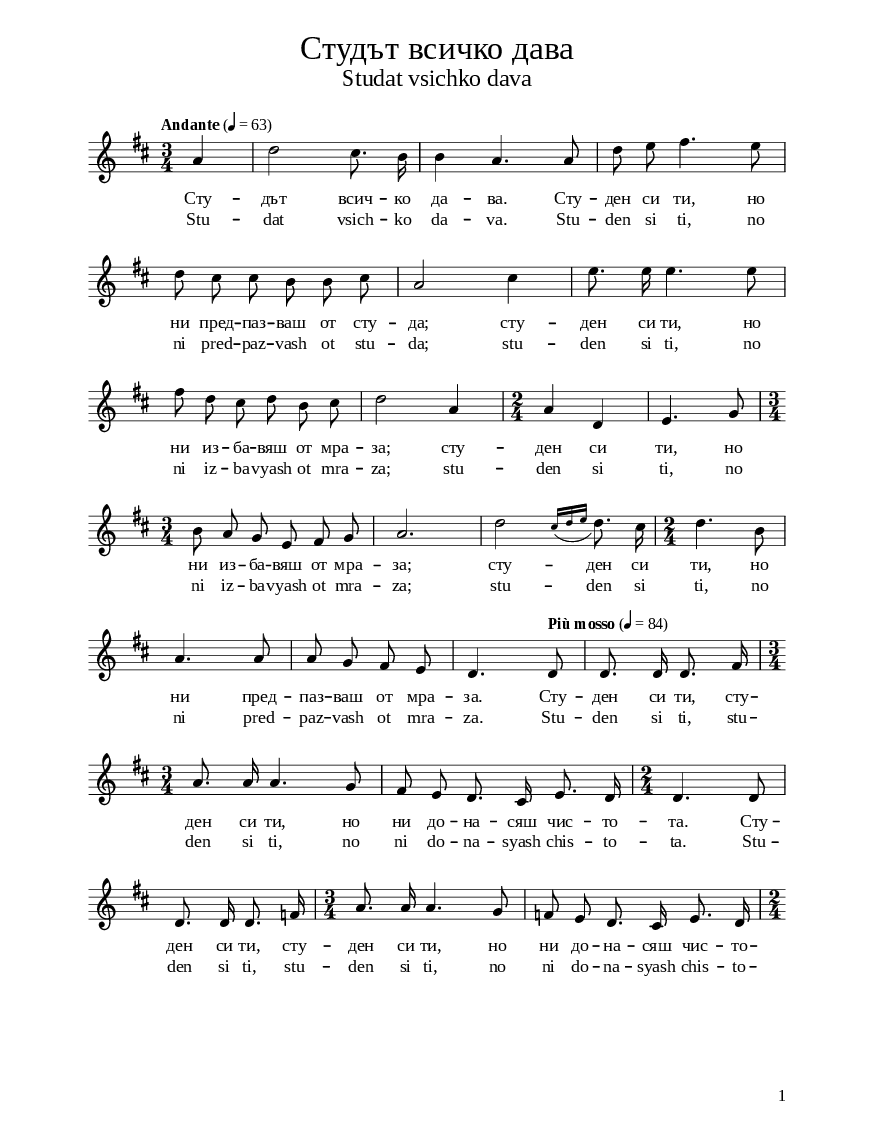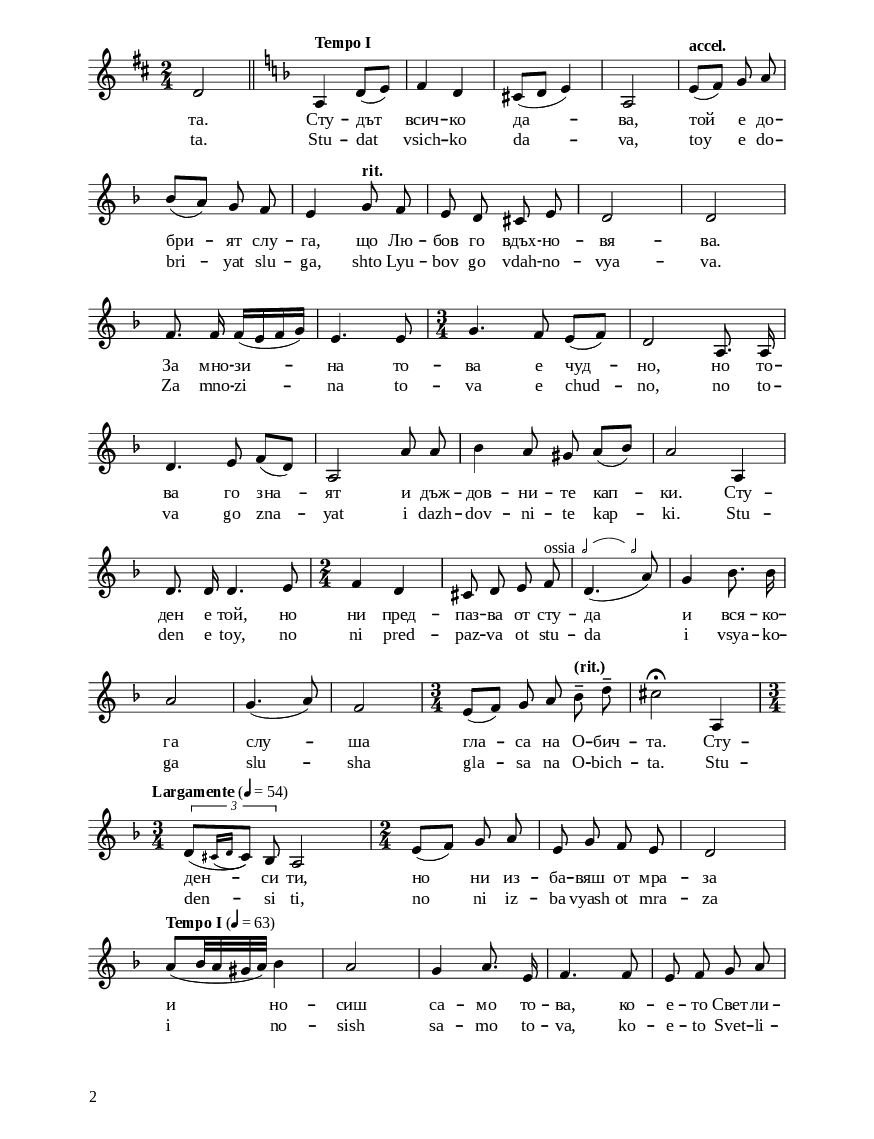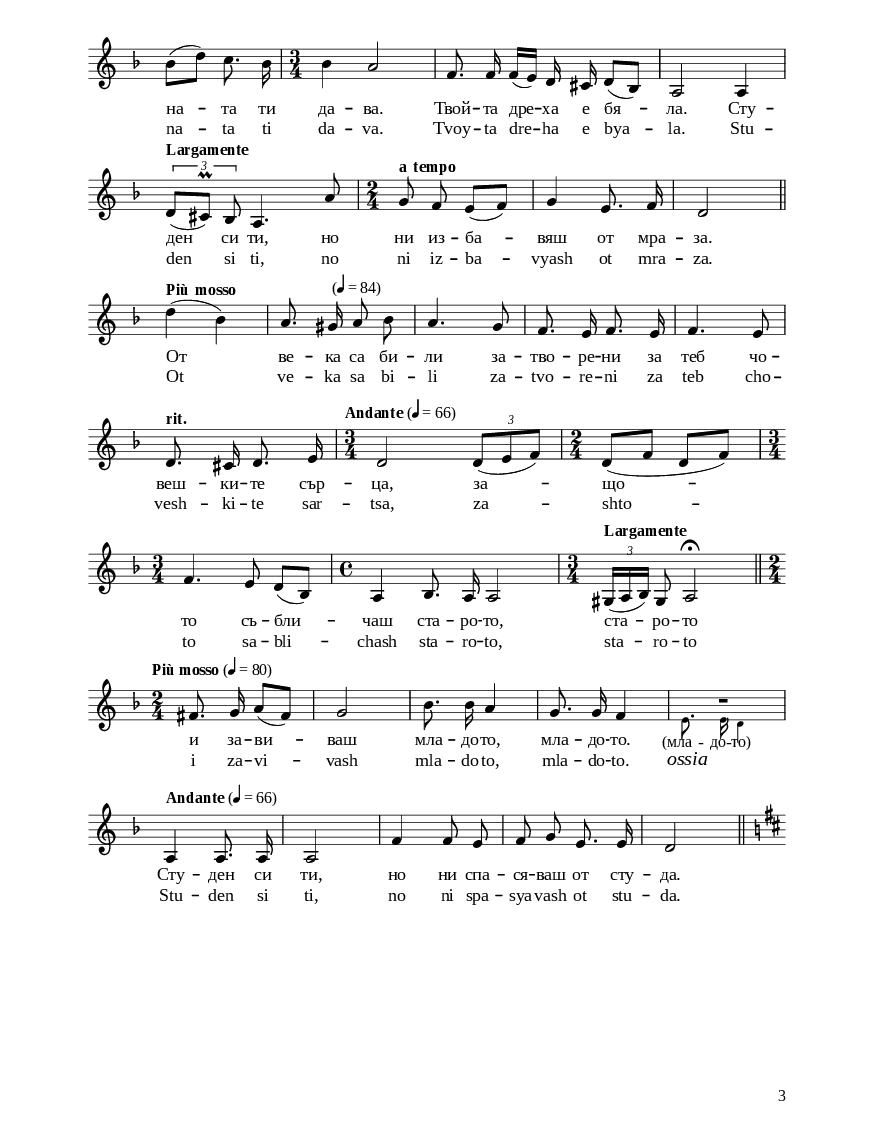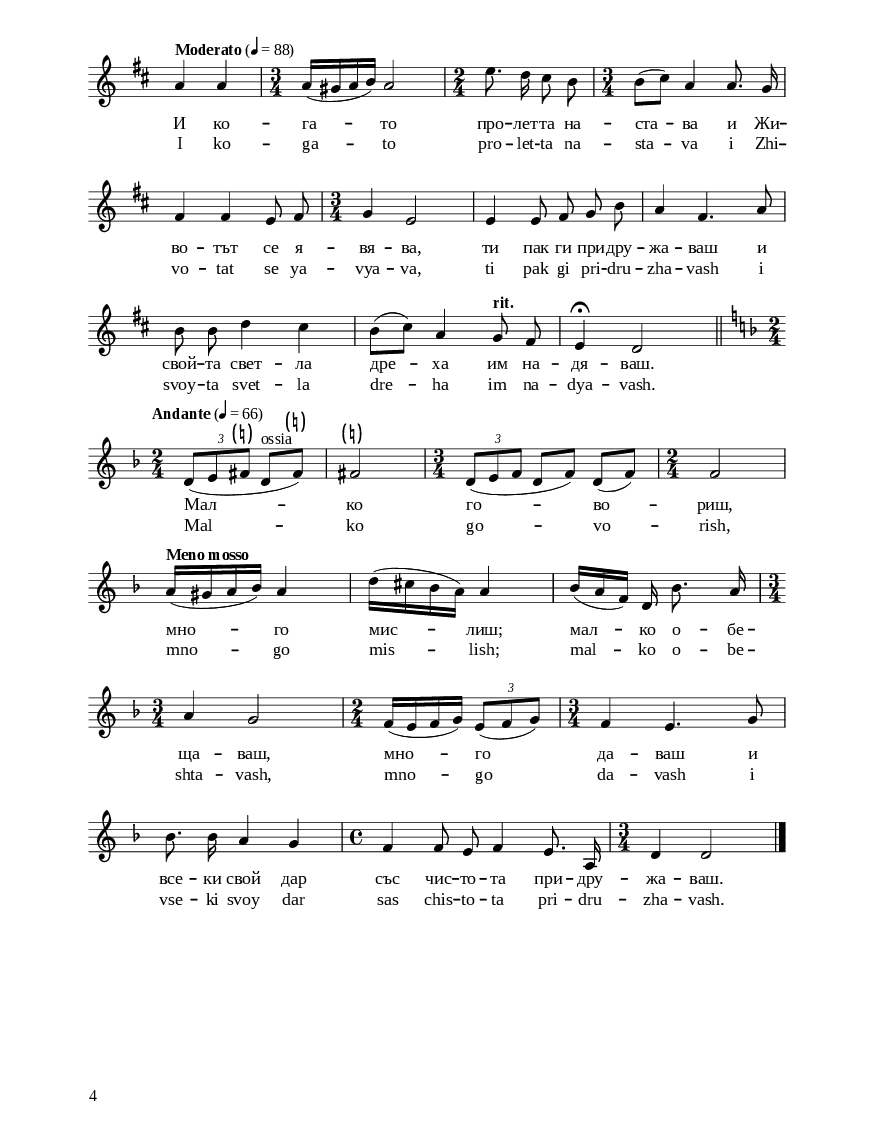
\version "2.22.1"

\include "include/globals.ily"

\bookpart {
  \include "include/bookpart-paper.ily"
  \score {
    \include "include/score-layout.ily"

    \new Voice \absolute {
      \clef treble
      \key d \major
      \time 3/4
      \tempoFunc "Andante" 4 "63"
      \autoBeamOff
      \partial 4
      a'4 | % 2
      d''2  cis''8.  b'16 | % 3
      b'4  a'4.  a'8 | % 4
      d''8  e''8  fis''4.  e''8
      \break | % 5
      d''8  cis''8  cis''8  b'8
      b'8  cis''8 | % 6
      a'2  cis''4 | % 7
      e''8.  e''16  e''4.  e''8
      \break | % 8
      fis''8  d''8  cis''8  d''8
      b'8  cis''8 | % 9
      d''2  a'4 |
      \time 2/4  |
      a'4  d'4 | % 11
      e'4.  g'8 \break | % 12
      \time 3/4  | % 12
      b'8  a'8  g'8  e'8  fis'8
      g'8 | % 13
      a'2. | % 14
      d''2 \grace {
        cis''16 ( [  d''16
        e''16 ]
      }
      d''8. )  cis''16 | % 15
      \time 2/4  | % 15
      d''4.  b'8 \break | % 16
      a'4.  a'8 | % 17
      a'8  g'8  fis'8  e'8 | % 18
      d'4. \tempoFunc "Più mosso" 4 "84" d'8 | % 19
      d'8.  d'16  d'8.  fis'16 \break |
      \time 3/4  |
      a'8.  a'16  a'4.  g'8 | % 21
      fis'8  e'8  d'8.  cis'16  e'8.
      d'16 | % 22
      \time 2/4  | % 22
      d'4.  d'8 \break | % 23
      d'8.  d'16  d'8.  f'16 | % 24
      \time 3/4  | % 24
      a'8.  a'16  a'4.  g'8 | % 25
      f'8  e'8  d'8.  cis'16  e'8.
      d'16  % 26
      \break | % 27
      \time 2/4  | % 26
      d'2 \bar "||"

      \key f \major | % 27
      \tempo "Tempo I" a4  d'8 ( [  e'8 ) ] | % 28
      f'4  d'4 | % 29
      cis'8 ( [  d'8 ]  e'4 ) |
      a2 | % 31
      \tempo "accel." e'8 ( [ f'8 ) ]
      g'8  a'8 \break | % 32
      bes'8 ( [  a'8 ) ]  g'8  f'8 | % 33
      e'4  g'8 ^\markup{ \bold {rit.} }  f'8 | % 34
      e'8  d'8  cis'8  e'8 | % 35
      d'2 | % 36
      d'2 \break | % 37
      f'8.  f'16  f'16 ( [  e'16  f'16
      g'16 ) ] | % 38
      e'4.  e'8 | % 39
      \time 3/4  | % 39
      g'4.  f'8  e'8 ( [  f'8 ) ] |
      d'2  a8.  a16 \break | % 41
      d'4.  e'8  f'8 ( [  d'8 ) ] | % 42
      a2  a'8  a'8 | % 43
      bes'4  a'8  gis'8  a'8 ( [
      bes'8 ) ] | % 44
      a'2  a4 | % 45
      d'8.  d'16  d'4.  e'8 | % 46
      \time 2/4  | % 46
      f'4  d'4 | % 47
      cis'8  d'8  e'8  f'8^\markup {
        "ossia"
        \fontsize #-6 \general-align #Y #DOWN \note {2} #0.8
        \path #0.06 #'((moveto 0 1)
                      (curveto 0 1 1.5 2 3 1)
                     )
        \fontsize #-6 \general-align #Y #DOWN \note {2} #0.8
      }  | % 48
      d'4. (  a'8 ) | % 49
      g'4  bes'8.  bes'16 \break |
      a'2 | % 51
      g'4. (  a'8 ) | % 52
      f'2 | % 53
      \time 3/4  | % 53
      e'8 ( [  f'8 ) ]  g'8  a'8
      bes'8 -- ^\markup{ \bold {(rit.)} }  d''8 -- | % 54
      cis''2 ^\fermata  a4 \time 3/4 \break | % 55
      
      \tempoFunc "Largamente" 4 "54"
      \times 2/3  {
        d'8[ \=1( \grace { cis'16 \=2([ d'16 ]}  cis'8 \=1)\=2)] bes8
      }
      a2 | % 56
      \time 2/4  | % 56
      e'8 ( [  f'8 ) ]  g'8  a'8  | % 57
      e'8  g'8  f'8  e'8 | % 58
      d'2 \break | % 59
      \tempoFunc "Tempo I" 4 "63"
      a'8 ( [  bes'32  a'32  gis'32
      a'32 ) ]  bes'4 |
      a'2 | % 61
      g'4  a'8.  e'16 | % 62
      f'4.  f'8 | % 63
      e'8  f'8  g'8  a'8 \break | % 64
      bes'8 ( [  d''8 ) ]  c''8.
      bes'16 | % 65
      \time 3/4  | % 65
      bes'4  a'2 | % 66
      f'8.  f'16  f'16 ( [  e'16 ) ]
      d'16  cis'16  d'8 ( [  bes8 ) ] | % 67
      a2  a4 \break | % 68

      \times 2/3  {
        d'8 ( [ ^\markup{ \bold {Largamente} }  cis'8\prall ) ]
        bes8
      }
      a4. a'8
      | % 69
      \time 2/4  | % 69
      g'8 ^\markup{ \bold {a tempo} }  f'8  e'8 ( [
      f'8 ) ] |
      g'4  e'8.  f'16 | % 71
      d'2 \bar "||"
      \break | % 72
      d''4 ( ^\markup{ \bold {Più mosso} }  bes'4 ) | % 73
      a'8. \tempoFunc "" 4 "84"  gis'16  a'8  bes'8
      | % 74
      a'4.  g'8 | % 75
      f'8.  e'16  f'8.  e'16 | % 76
      f'4.  e'8 \break | % 77
      d'8. ^\markup{ \bold {rit.} }  cis'16  d'8.
      e'16 | % 78
      \time 3/4  | % 78
      \tempoFunc "Andante" 4 "66" d'2
      \times 2/3  {
        d'8 ( [  e'8  f'8 ) ]
      }
      | % 79
      \time 2/4  | % 79
      d'8 ( [  f'8 ]  d'8 [  f'8 ) ] \break |
      \time 3/4  |
      f'4.  e'8  d'8 ( [  bes8 ) ] | % 81
      \time 4/4  | % 81
      a4  bes8.  a16  a2 | % 82
      \time 3/4  | % 82
      \times 2/3  {
        gis16 ( [ ^\markup{ \bold {Largamente} }  a16
        bes16 )]
      }
      gis8  a2 ^\fermata \bar "||"
      \break | % 83
      \time 2/4  | % 83
      \tempoFunc "Più mosso" 4 "80" fis'8.  g'16  a'8 ( [
      fis'8 ) ] | % 84
      g'2 | % 85
      bes'8.  bes'16  a'4 | % 86
      g'8.  g'16  f'4 | % 87
     %ne znam kak da napisha malkite noti
     
      \once \override TextScript.extra-offset = #'(-2.7 . 1)
      \once \override Stem #'length = #5 
      \stemDown \tweak font-size #-3  
      e'8._\markup {(мла - до-то)}  

      \once \override TextScript.extra-offset = #'(-7.3 . 1)
      \once \override Stem #'length = #5 
      \stemDown \tweak font-size #-3  
      e'16_\markup \fontsize #+2 \italic {"ossia"}   
      
      \once \override TextScript.extra-offset = #'(-2.5 . 10.7)
      \once \override Stem #'length = #5 
      \stemDown \tweak font-size #-3  
      d'4_\markup \fontsize #-2 \musicglyph "rests.0"
      
      \stemNeutral
      \break | % 88
      \tempoFunc "Andante" 4 "66" a4  a8.  a16 | % 89
      a2 |
      f'4  f'8  e'8 | % 91
      f'8  g'8  e'8.  e'16 | % 92
      d'2 \bar "||"
      \break | % 93

      \key d \major | % 93
      \tempoFunc "Moderato" 4 "88" a'4  a'4 | % 94
      \time 3/4  | % 94
      a'16 ( [  gis'16  a'16  b'16 ) ]
      a'2 | % 95
      \time 2/4  | % 95
      e''8.  d''16  cis''8  b'8 | % 96
      \time 3/4  | % 96
      b'8 ( [  cis''8 ) ]  a'4  a'8.
      g'16 \break | % 97
      fis'4  fis'4  e'8  fis'8 | % 98
      \time 3/4 g'4  e'2 | % 99
      e'4  e'8  fis'8  g'8  b'8
      |
      a'4  fis'4.  a'8  \break | % 101
      b'8  b'8  d''4  cis''4 | % 102
      b'8 ( [  cis''8 ) ]  a'4  g'8
      ^\markup{ \bold {rit.} }  fis'8 | % 103
      | % 103
      e'4 ^\fermata  d'2 \bar "||" |
      \break % 104
      \time 2/4
      \key f \major  % 104
      \tempoFunc "Andante" 4 "66"
      \times 2/3  {
        d'8 ( [  e'8  fis'8^\markup \fontsize #-1 {\parenthesize \natural} ]
      }
      
      %\once \override TextScript.extra-offset = #'(-1 . 1)
      d'8^\markup { "ossia" }
      
      [  fis'8^\markup \fontsize #-1 {\parenthesize \natural} ) ] | % 105
      fis'2^\markup \fontsize #-1 {\parenthesize \natural} | % 106
      \time 3/4  | % 106

      \times 2/3  {
        d'8 ( [  e'8  f'8 ]
      }
      d'8 [  f'8 ) ]  d'8 ( [  f'8 ) ] | % 107
      \time 2/4  | % 107
      f'2 \break | % 108

      \tempo "Meno mosso" a'16 ( [  gis'16  a'16  bes'16 ) ]
      a'4 | % 109
      d''16 ( [  cis''16  bes'16  a'16
      ) ]  a'4 |
      bes'16 ( [  a'16  f'16 )]  d'16
      bes'8.  a'16 \break | % 111
      \time 3/4  | % 111
      a'4 g'2 | % 112
      \time 2/4  | % 112
      f'16 ( [  e'16  f'16  g'16 ) ]

      \times 2/3  {
        e'8 ( [  f'8  g'8 ) ]
      }
      | % 113
      \time 3/4  | % 113
      f'4  e'4.  g'8 \break | % 114
      bes'8.  bes'16  a'4  g'4 | % 115
      \time 4/4  | % 115
      f'4  f'8  e'8  f'4  e'8.
      a16 | % 116
      \time 3/4  | % 116
      d'4  d'2 \bar "|."
      
      %ima greshki

    }

    \addlyrics {
      Сту -- дът всич -- ко да -- ва. Сту
      -- ден си ти, но ни пред -- паз --
      ваш от сту -- да; сту -- ден си
      ти, но ни из -- ба -- вяш от мра
      -- за; сту -- ден си ти, но ни из
      -- ба -- вяш от мра -- за; сту -- ден
      си ти, но ни пред --
      паз -- ваш от мра -- за. Сту -- ден
      си ти, сту -- ден си ти, но ни
      до -- на -- сяш чис -- то -- та. Сту
      -- ден си ти, сту -- ден си ти,
      но ни до -- на -- сяш чис -- то --
      та. Сту -- дът  всич -- ко да
      --  ва, той  е до -- бри
      -- ят слу -- га, що Лю -- бов го
      вдъх -- но -- вя -- ва. За мно -- зи
      --   на то -- ва е чуд
      -- но, но то -- ва го зна --
      ят и дъж -- дов -- ни -- те кап
      -- ки. Сту -- ден е той, но ни
      пред -- паз -- ва от сту -- да
      и вся -- ко -- га слу -- ша гла
      -- са на О -- бич -- та. Сту --
      ден  --   си ти, но  ни
      из -- ба -- вяш от мра -- за и
          но -- сиш са -- мо
      то -- ва, ко -- е -- то Свет -- ли --
      на -- та ти да -- ва. Твой -- та
      дре  -- ха е бя -- ла. Сту --
      ден  си ти, но ни из -- ба
      -- вяш от мра -- за. От  ве --
      ка са би -- ли за -- тво -- ре --
      ни за теб чо -- веш -- ки -- те
      сър -- ца, за --  що --
      то съ -- бли -- чаш ста --
      ро -- то, ста --  ро -- то и
      за -- ви -- ваш мла -- до -- то,
      мла -- до -- то. "" "" "" Сту -- 
      ден си ти, но ни спа -- ся -- ваш
      от сту -- да. И ко -- га --
      то про -- лет -- та на -- ста
      -- ва и Жи -- во -- тът се я --
      вя -- ва, ти пак ги при -- дру --
      жа -- ваш и свой -- та свет -- ла
      дре -- ха им на -- дя -- ваш.
      Мал --  ко го --
      во -- риш, мно --
      го мис --   лиш;
      мал -- ко о -- бе -- ща -- ваш,
      мно --   го   да --
      ваш и все -- ки свой дар със
      чис -- то -- та при -- дру -- жа --
      ваш.}
      \addlyrics {
        Stu -- dat vsich -- ko da -- va. Stu
        -- den si ti, no ni pred -- paz --
        vash ot stu -- da; stu -- den si
        ti, no ni iz -- ba -- vyash ot mra
        -- za; stu -- den si ti, no ni iz
        -- ba -- vyash ot mra -- za; stu -- den
        si ti, no ni pred --
        paz -- vash ot mra -- za. Stu -- den
        si ti, stu -- den si ti, no ni
        do -- na -- syash chis -- to -- ta. Stu
        -- den si ti, stu -- den si ti,
        no ni do -- na -- syash chis -- to --
        ta. Stu -- dat  vsich -- ko da
        --  va, toy  e do -- bri
        -- yat slu -- ga, shto Lyu -- bov go
        vdah -- no -- vya -- va. Za mno -- zi
        --   na to -- va e chud
        -- no, no to -- va go zna --
        yat i dazh -- dov -- ni -- te kap
        -- ki. Stu -- den e toy, no ni
        pred -- paz -- va ot stu -- da
        i vsya -- ko -- ga slu -- sha gla
        -- sa na O -- bich -- ta. Stu --
        den  -- si ti, no  ni
        iz -- ba -- vyash ot mra -- za i
        no -- sish sa -- mo
        to -- va, ko -- e -- to Svet -- li --
        na -- ta ti da -- va. Tvoy -- ta
        dre  -- ha e bya -- la. Stu --
        den  si ti, no ni iz -- ba
        -- vyash ot mra -- za. Ot  ve --
        ka sa bi -- li za -- tvo -- re --
        ni za teb cho -- vesh -- ki -- te
        sar -- tsa, za --  shto --
        to sa -- bli -- chash sta --
        ro -- to, sta --  ro -- to i
        za -- vi -- vash mla -- do -- to,
        mla -- do -- to.  ""  "" "" Stu --
        den si ti, no ni spa -- sya -- vash
        ot stu -- da. I ko -- ga --
        to pro -- let -- ta na -- sta
        -- va i Zhi -- vo -- tat se ya --
        vya -- va, ti pak gi pri -- dru --
        zha -- vash i svoy -- ta svet -- la
        dre -- ha im na -- dya -- vash.
        Mal --  ko go --
        vo -- rish, mno --
        go mis --   lish;
        mal -- ko o -- be -- shta -- vash,
        mno --   go   da --
        vash i vse -- ki svoy dar sas
        chis -- to -- ta pri -- dru -- zha --
        vash.}

        \header {
          title = \titleFunc "Студът всичко дава" "Studat vsichko dava"
        }

        \midi{}

      } % score


      \pageBreak

      % include foreign translation(s) of the song
      \version "2.22.1"

\markup \fill-line { \fontsize #deTitleFontSize "Die Kälte gibt alles" }
\markup \null
\markup \null
\markup \fontsize #deCoupletFontSize {
  \hspace #10
  \override #`(baseline-skip . ,deCoupletBaselineSkip)

  \column {
    \line { " " }



   \line { " "  Die Kälte gibt alles.}

    \line { " " Du bist kalt,}

    \line { " " aber schützt uns vor dem Frost.}

    \line { " " Du bist kalt,}

    \line { " " aber schützt uns vor dem Frost.}

    \line { " " Du bist kalt,}

    \line { " " aber bringst uns Reinheit.}

   \line { " "  Du bist kalt,}

   \line { " "  aber bringst uns Reinheit.}

   \line { " "  Die Kälte gibt alles.}

   \line { " "  Sie ist der gute Diener,}

    \line { " " der von der Liebe inspiriert wird.}

   \line { " "  Für viele ist das verwunderlich,}

    \line { " " aber das wissen}

   \line { " "  auch die Regentropfen.}

    \line { " " Sie ist kalt, aber schützt uns vor dem Frost}

    \line { " " und hört immer die Stimme der Liebe.}

    \line { " " Du bist kalt,}

    \line { " " aber rettest uns vor Frost}

    \line { " " und bringst nur das, was dir das Licht bringt.}

    \line { " " Dein Gewand ist weiß.}

    \line { " " Du bist kalt,}

    \line { " " aber rettest du uns vor dem Frost.}

    \line { " " Seit Ewigkeit waren die menschlichen Herzen für dich verschlossen,}

    \line { " " da du das Alte ausziehst, das Alte und das Neue faltest, das Neue.}

    \line { " " Du bist kalt,}

    \line { " " aber rettest uns vor dem Frost.}

    \line { " " Und wenn es Frühling wird}

    \line { " " und das Leben erscheint,}

    \line { " " begleitest du sie wieder}

    \line { " " und bekleidest du sie in deinem hellen Gewand.}

    \line { " " Du sprichst wenig, denkst viel,}

    \line { " " du versprichst wenig, gibst viel}

    \line { " " und jede deiner Gaben begleitest du mit Reinheit.}

  }
}


    } % bookpart
